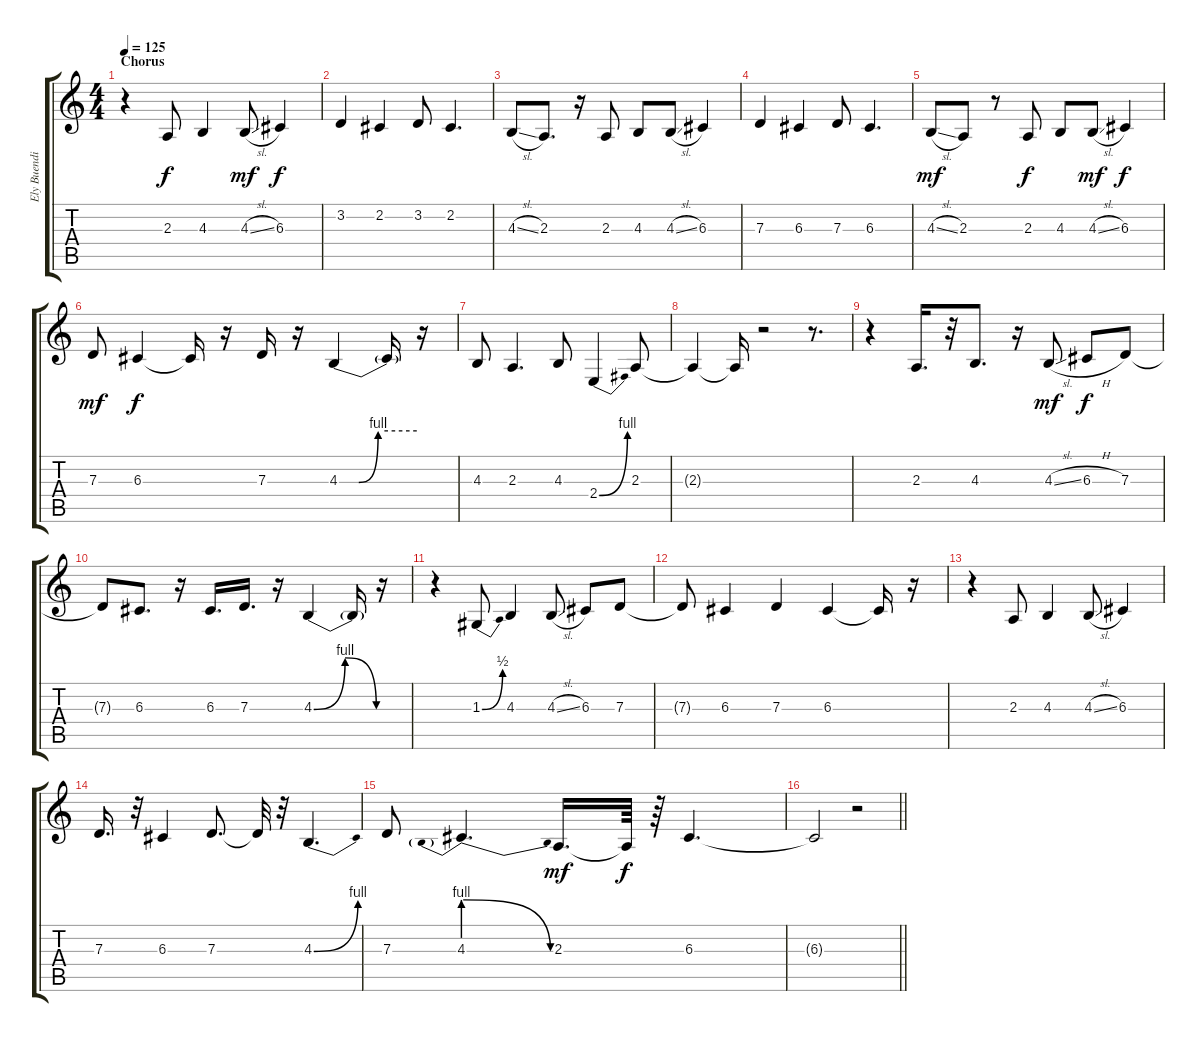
\track ("Ely Buendia (Vocal)" "Ely Buendi") {instrument sopranosax}
\staff {score tabs}
\tuning (E4 B3 G3 D3 A2 E2) {hide}
\ts (4 4)
\section ("" "Chorus")
\tempo 125
\clef g2
\ks c
r.4{dy mf} 2.3.8{dy f} 4.3.4 4.3{sl}.8{dy mf} 6.3.4{dy f} |
3.2.4 2.2.4 3.2.8 2.2.4{d} |
4.3{sl}.8 2.3.8{d} r.16 2.3.8 4.3.8 4.3{sl}.8 6.3.4 |
7.3.4 6.3.4 7.3.8 6.3.4{d} |
4.3{sl}.8{dy mf} 2.3.8 r.8 2.3.8{dy f} 4.3.8 4.3{sl}.8{dy mf} 6.3.4{dy f} |
7.3.8{dy mf} 6.3.4{dy f} 6.3{t}.16 r.16 7.3.16 r.16 4.3{be (custom 0 0 15 0 30 4 60 4)}.4 4.3{t}.16 r.16 |
4.3.8 2.3.4{d} 4.3.8 2.4{be (bend 0 0 60 4)}.4 2.3.8 |
2.3{t}.4 2.3{t}.16 r.2 r.8{d} |
r.4 2.3.16{d} r.32 4.3.8{d} r.16 4.3{sl}.8{dy mf} 6.3{h}.8{dy f} 7.3.8 |
7.3{t}.8 6.3.8{d} r.16 6.3.16{d} 7.3.16{d} r.16 4.3{be (bendrelease 0 0 5 4 45 4 60 0)}.4 4.3{t}.16 r.16 |
r.4 1.3{be (bend 0 0 60 2)}.8 4.3.4 4.3{sl}.8 6.3.8 7.3.8 |
7.3{t}.8 6.3.4 7.3.4 6.3.4 6.3{t}.16 r.16 |
r.4 2.3.8 4.3.4 4.3{sl}.8 6.3.4 |
7.3.16{d} r.32 6.3.4 7.3.8{d} 7.3{t}.32 r.32 4.3{be (bend 0 0 60 4)}.4{d} |
7.3.8 4.3{be (prebendrelease 0 4 60 0)}.4{d} 2.3.16{d dy mf} 2.3{t}.64{dy f} r.64 6.3.4{d} |
\barLineRight lightlight
6.3{t}.2 r.2
